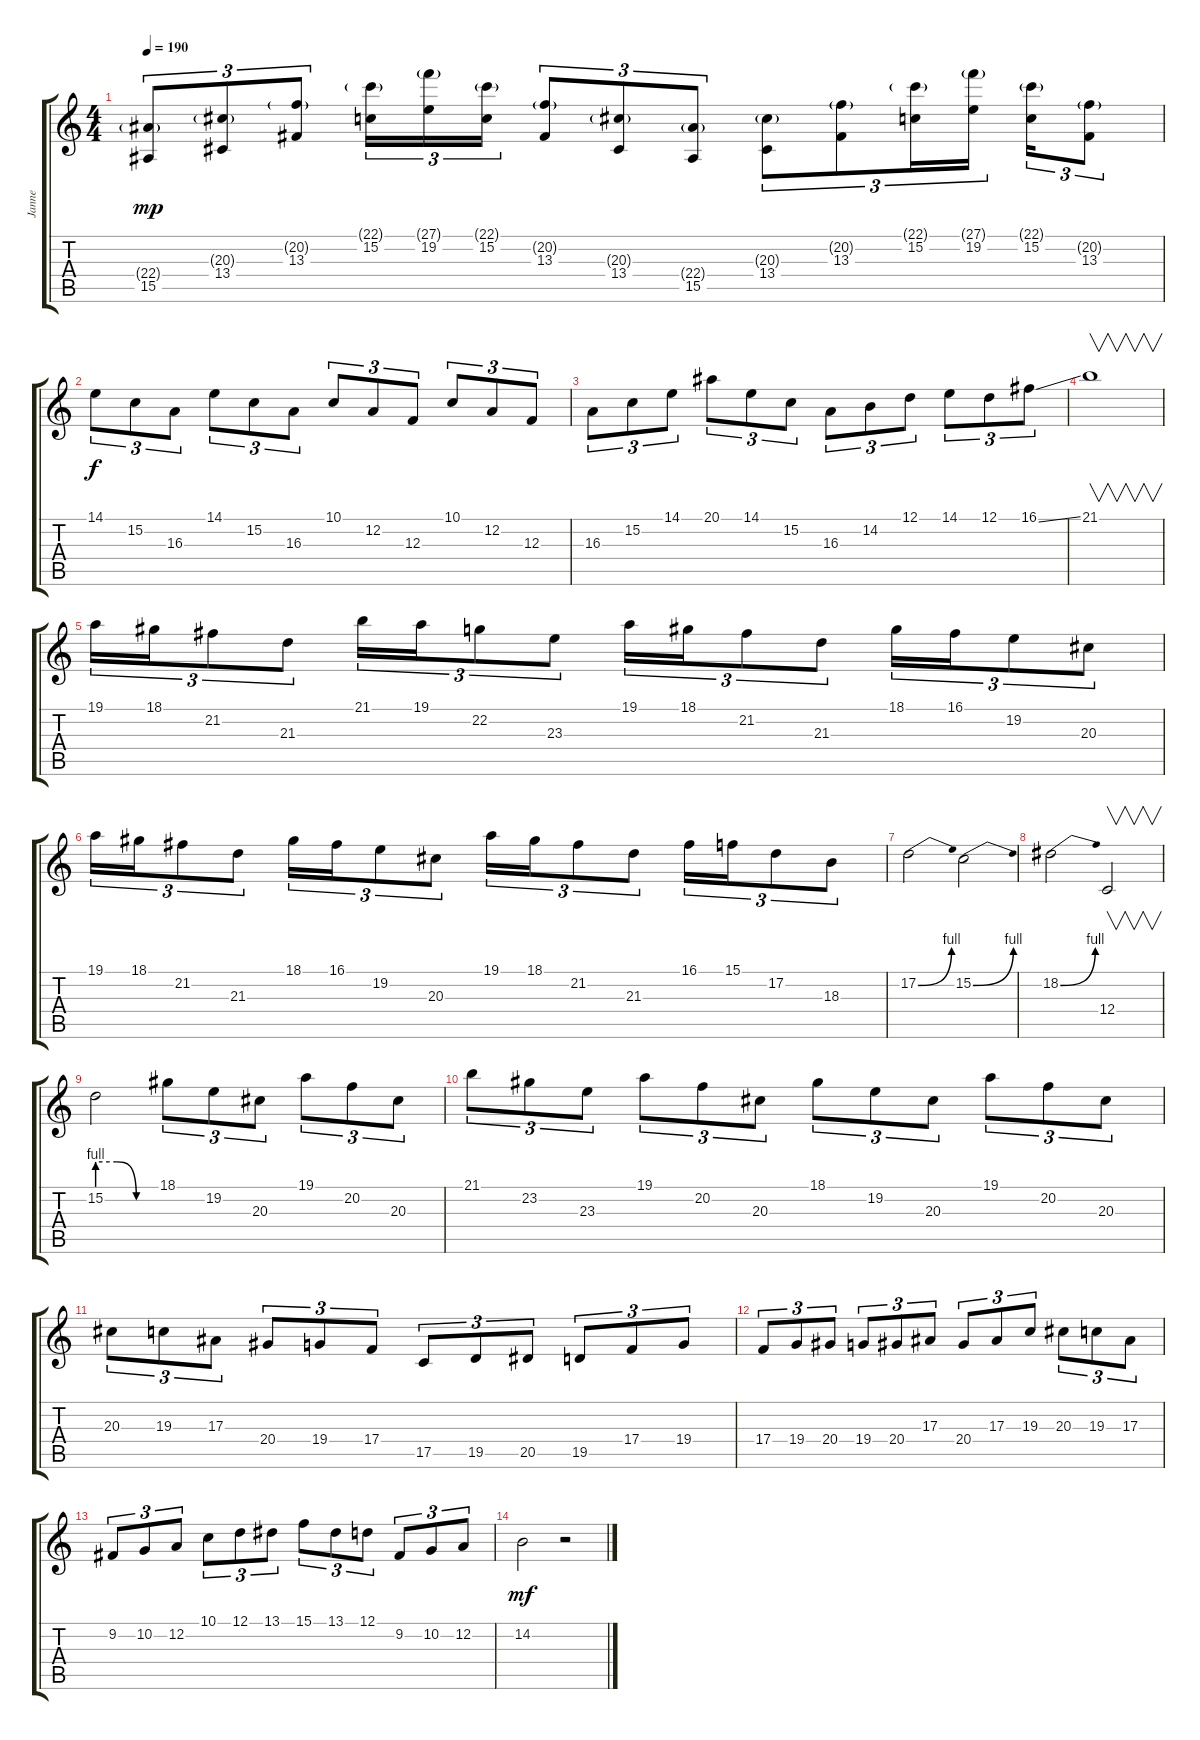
\track ("Janne" "Janne") {instrument stringensemble1}
\staff {score tabs}
\tuning (D4 A3 F3 C3 G2 D2) {hide}
\ts (4 4)
\tempo 190
\clef g2
\ks c
(22.4{g} 15.5).8{tu (3 2) dy mp} (20.3{g} 13.4).8{tu (3 2)} (20.2{g} 13.3).8{tu (3 2)} (22.1{g} 15.2).16{tu (3 2)} (27.1{g} 19.2).16{tu (3 2)} (22.1{g} 15.2).16{tu (3 2)} (20.2{g} 13.3).8{tu (3 2)} (20.3{g} 13.4).8{tu (3 2)} (22.4{g} 15.5).8{tu (3 2)} (20.3{g} 13.4).8{tu (3 2)} (20.2{g} 13.3).8{tu (3 2)} (22.1{g} 15.2).16{tu (3 2)} (27.1{g} 19.2).16{tu (3 2)} (22.1{g} 15.2).16{tu (3 2)} (20.2{g} 13.3).8{tu (3 2)} |
14.1.8{tu (3 2) dy f} 15.2.8{tu (3 2)} 16.3.8{tu (3 2)} 14.1.8{tu (3 2)} 15.2.8{tu (3 2)} 16.3.8{tu (3 2)} 10.1.8{tu (3 2)} 12.2.8{tu (3 2)} 12.3.8{tu (3 2)} 10.1.8{tu (3 2)} 12.2.8{tu (3 2)} 12.3.8{tu (3 2)} |
16.3.8{tu (3 2)} 15.2.8{tu (3 2)} 14.1.8{tu (3 2)} 20.1.8{tu (3 2)} 14.1.8{tu (3 2)} 15.2.8{tu (3 2)} 16.3.8{tu (3 2)} 14.2.8{tu (3 2)} 12.1.8{tu (3 2)} 14.1.8{tu (3 2)} 12.1.8{tu (3 2)} 16.1{ss}.8{tu (3 2)} |
21.1.1{v} |
19.1.16{tu (3 2)} 18.1.16{tu (3 2)} 21.2.8{tu (3 2)} 21.3.8{tu (3 2)} 21.1.16{tu (3 2)} 19.1.16{tu (3 2)} 22.2.8{tu (3 2)} 23.3.8{tu (3 2)} 19.1.16{tu (3 2)} 18.1.16{tu (3 2)} 21.2.8{tu (3 2)} 21.3.8{tu (3 2)} 18.1.16{tu (3 2)} 16.1.16{tu (3 2)} 19.2.8{tu (3 2)} 20.3.8{tu (3 2)} |
19.1.16{tu (3 2)} 18.1.16{tu (3 2)} 21.2.8{tu (3 2)} 21.3.8{tu (3 2)} 18.1.16{tu (3 2)} 16.1.16{tu (3 2)} 19.2.8{tu (3 2)} 20.3.8{tu (3 2)} 19.1.16{tu (3 2)} 18.1.16{tu (3 2)} 21.2.8{tu (3 2)} 21.3.8{tu (3 2)} 16.1.16{tu (3 2)} 15.1.16{tu (3 2)} 17.2.8{tu (3 2)} 18.3.8{tu (3 2)} |
17.2{be (bend 0 0 60 4)}.2 15.2{be (bend 0 0 60 4)}.2 |
18.2{be (bend 0 0 60 4)}.2 12.4.2{v} |
15.2{be (custom 0 4 20 4 40 0 60 0)}.2 18.1.8{tu (3 2)} 19.2.8{tu (3 2)} 20.3.8{tu (3 2)} 19.1.8{tu (3 2)} 20.2.8{tu (3 2)} 20.3.8{tu (3 2)} |
21.1.8{tu (3 2)} 23.2.8{tu (3 2)} 23.3.8{tu (3 2)} 19.1.8{tu (3 2)} 20.2.8{tu (3 2)} 20.3.8{tu (3 2)} 18.1.8{tu (3 2)} 19.2.8{tu (3 2)} 20.3.8{tu (3 2)} 19.1.8{tu (3 2)} 20.2.8{tu (3 2)} 20.3.8{tu (3 2)} |
20.3.8{tu (3 2)} 19.3.8{tu (3 2)} 17.3.8{tu (3 2)} 20.4.8{tu (3 2)} 19.4.8{tu (3 2)} 17.4.8{tu (3 2)} 17.5.8{tu (3 2)} 19.5.8{tu (3 2)} 20.5.8{tu (3 2)} 19.5.8{tu (3 2)} 17.4.8{tu (3 2)} 19.4.8{tu (3 2)} |
17.4.8{tu (3 2)} 19.4.8{tu (3 2)} 20.4.8{tu (3 2)} 19.4.8{tu (3 2)} 20.4.8{tu (3 2)} 17.3.8{tu (3 2)} 20.4.8{tu (3 2)} 17.3.8{tu (3 2)} 19.3.8{tu (3 2)} 20.3.8{tu (3 2)} 19.3.8{tu (3 2)} 17.3.8{tu (3 2)} |
9.2.8{tu (3 2)} 10.2.8{tu (3 2)} 12.2.8{tu (3 2)} 10.1.8{tu (3 2)} 12.1.8{tu (3 2)} 13.1.8{tu (3 2)} 15.1.8{tu (3 2)} 13.1.8{tu (3 2)} 12.1.8{tu (3 2)} 9.2.8{tu (3 2)} 10.2.8{tu (3 2)} 12.2.8{tu (3 2)} |
14.2.2{dy mf} r.2
